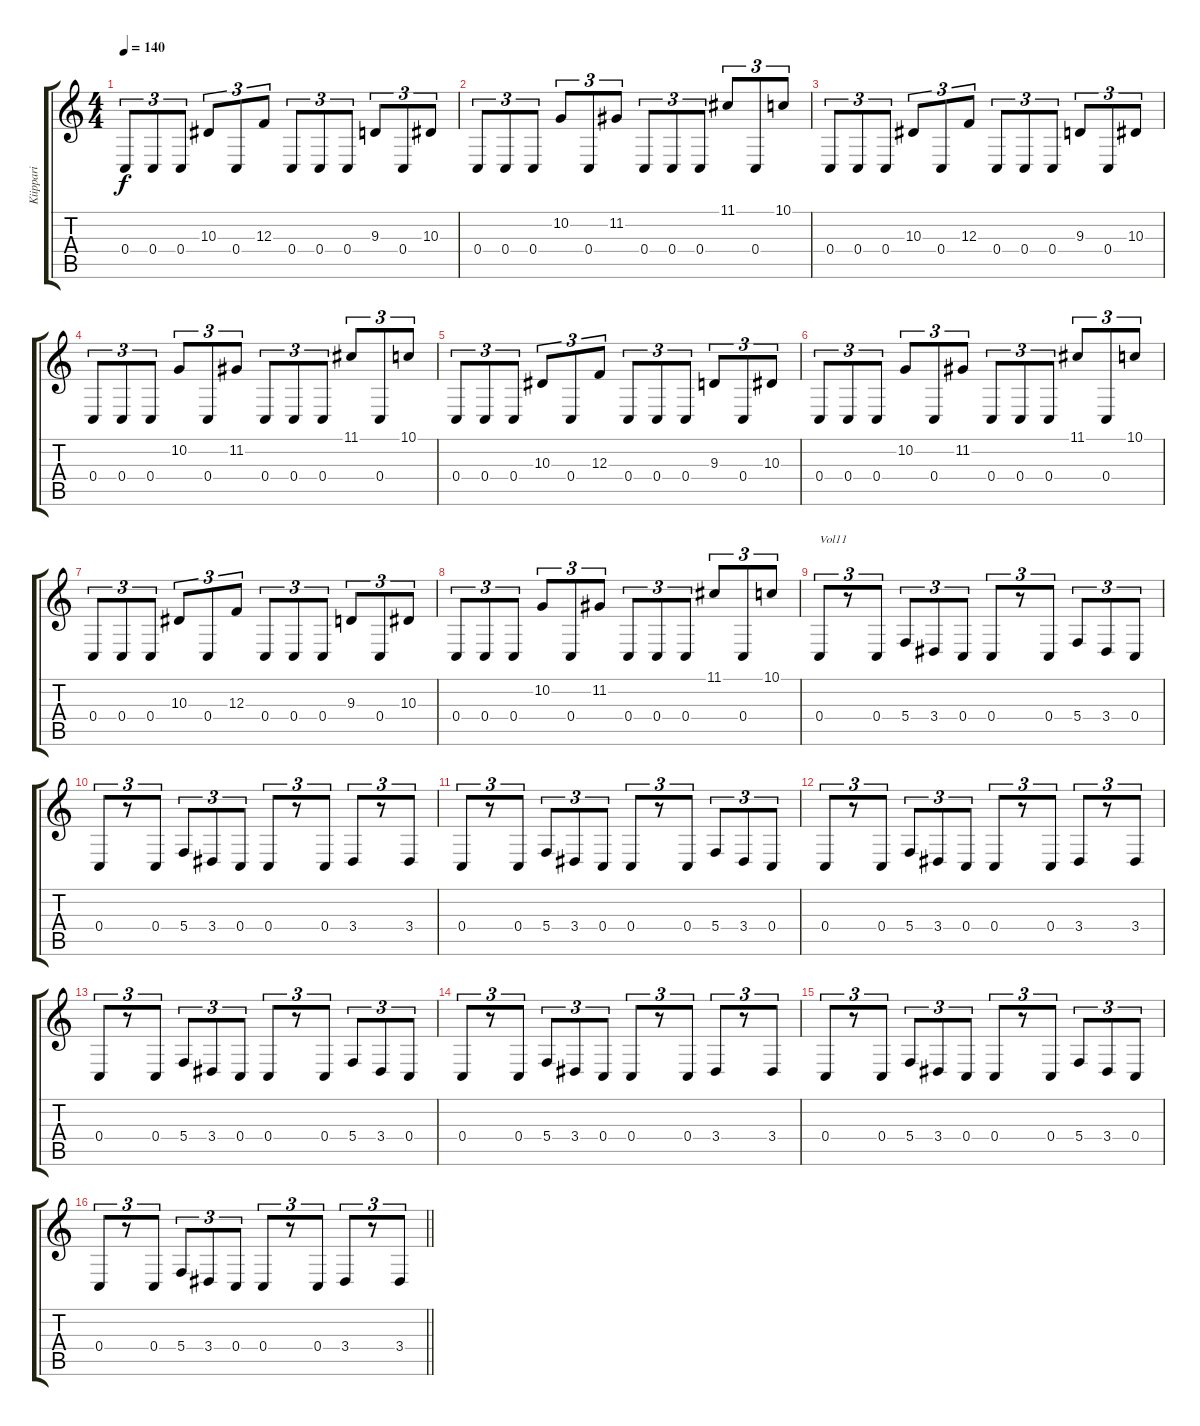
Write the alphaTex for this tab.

\track ("Kiippari" "Kiippari") {instrument lead5charang}
\staff {score tabs}
\tuning (D4 A3 F3 C3 G2 C2) {hide}
\ts (4 4)
\tempo 140
\clef g2
\ks c
0.4.8{tu (3 2) dy f} 0.4.8{tu (3 2)} 0.4.8{tu (3 2)} 10.3.8{tu (3 2)} 0.4.8{tu (3 2)} 12.3.8{tu (3 2)} 0.4.8{tu (3 2)} 0.4.8{tu (3 2)} 0.4.8{tu (3 2)} 9.3.8{tu (3 2)} 0.4.8{tu (3 2)} 10.3.8{tu (3 2)} |
0.4.8{tu (3 2)} 0.4.8{tu (3 2)} 0.4.8{tu (3 2)} 10.2.8{tu (3 2)} 0.4.8{tu (3 2)} 11.2.8{tu (3 2)} 0.4.8{tu (3 2)} 0.4.8{tu (3 2)} 0.4.8{tu (3 2)} 11.1.8{tu (3 2)} 0.4.8{tu (3 2)} 10.1.8{tu (3 2)} |
0.4.8{tu (3 2)} 0.4.8{tu (3 2)} 0.4.8{tu (3 2)} 10.3.8{tu (3 2)} 0.4.8{tu (3 2)} 12.3.8{tu (3 2)} 0.4.8{tu (3 2)} 0.4.8{tu (3 2)} 0.4.8{tu (3 2)} 9.3.8{tu (3 2)} 0.4.8{tu (3 2)} 10.3.8{tu (3 2)} |
0.4.8{tu (3 2)} 0.4.8{tu (3 2)} 0.4.8{tu (3 2)} 10.2.8{tu (3 2)} 0.4.8{tu (3 2)} 11.2.8{tu (3 2)} 0.4.8{tu (3 2)} 0.4.8{tu (3 2)} 0.4.8{tu (3 2)} 11.1.8{tu (3 2)} 0.4.8{tu (3 2)} 10.1.8{tu (3 2)} |
0.4.8{tu (3 2)} 0.4.8{tu (3 2)} 0.4.8{tu (3 2)} 10.3.8{tu (3 2)} 0.4.8{tu (3 2)} 12.3.8{tu (3 2)} 0.4.8{tu (3 2)} 0.4.8{tu (3 2)} 0.4.8{tu (3 2)} 9.3.8{tu (3 2)} 0.4.8{tu (3 2)} 10.3.8{tu (3 2)} |
0.4.8{tu (3 2)} 0.4.8{tu (3 2)} 0.4.8{tu (3 2)} 10.2.8{tu (3 2)} 0.4.8{tu (3 2)} 11.2.8{tu (3 2)} 0.4.8{tu (3 2)} 0.4.8{tu (3 2)} 0.4.8{tu (3 2)} 11.1.8{tu (3 2)} 0.4.8{tu (3 2)} 10.1.8{tu (3 2)} |
0.4.8{tu (3 2)} 0.4.8{tu (3 2)} 0.4.8{tu (3 2)} 10.3.8{tu (3 2)} 0.4.8{tu (3 2)} 12.3.8{tu (3 2)} 0.4.8{tu (3 2)} 0.4.8{tu (3 2)} 0.4.8{tu (3 2)} 9.3.8{tu (3 2)} 0.4.8{tu (3 2)} 10.3.8{tu (3 2)} |
0.4.8{tu (3 2)} 0.4.8{tu (3 2)} 0.4.8{tu (3 2)} 10.2.8{tu (3 2)} 0.4.8{tu (3 2)} 11.2.8{tu (3 2)} 0.4.8{tu (3 2)} 0.4.8{tu (3 2)} 0.4.8{tu (3 2)} 11.1.8{tu (3 2)} 0.4.8{tu (3 2)} 10.1.8{tu (3 2)} |
0.4.8{tu (3 2) txt "Vol11" volume 11} r.8{tu (3 2)} 0.4.8{tu (3 2)} 5.4.8{tu (3 2)} 3.4.8{tu (3 2)} 0.4.8{tu (3 2)} 0.4.8{tu (3 2)} r.8{tu (3 2)} 0.4.8{tu (3 2)} 5.4.8{tu (3 2)} 3.4.8{tu (3 2)} 0.4.8{tu (3 2)} |
0.4.8{tu (3 2)} r.8{tu (3 2)} 0.4.8{tu (3 2)} 5.4.8{tu (3 2)} 3.4.8{tu (3 2)} 0.4.8{tu (3 2)} 0.4.8{tu (3 2)} r.8{tu (3 2)} 0.4.8{tu (3 2)} 3.4.8{tu (3 2)} r.8{tu (3 2)} 3.4.8{tu (3 2)} |
0.4.8{tu (3 2)} r.8{tu (3 2)} 0.4.8{tu (3 2)} 5.4.8{tu (3 2)} 3.4.8{tu (3 2)} 0.4.8{tu (3 2)} 0.4.8{tu (3 2)} r.8{tu (3 2)} 0.4.8{tu (3 2)} 5.4.8{tu (3 2)} 3.4.8{tu (3 2)} 0.4.8{tu (3 2)} |
0.4.8{tu (3 2)} r.8{tu (3 2)} 0.4.8{tu (3 2)} 5.4.8{tu (3 2)} 3.4.8{tu (3 2)} 0.4.8{tu (3 2)} 0.4.8{tu (3 2)} r.8{tu (3 2)} 0.4.8{tu (3 2)} 3.4.8{tu (3 2)} r.8{tu (3 2)} 3.4.8{tu (3 2)} |
0.4.8{tu (3 2)} r.8{tu (3 2)} 0.4.8{tu (3 2)} 5.4.8{tu (3 2)} 3.4.8{tu (3 2)} 0.4.8{tu (3 2)} 0.4.8{tu (3 2)} r.8{tu (3 2)} 0.4.8{tu (3 2)} 5.4.8{tu (3 2)} 3.4.8{tu (3 2)} 0.4.8{tu (3 2)} |
0.4.8{tu (3 2)} r.8{tu (3 2)} 0.4.8{tu (3 2)} 5.4.8{tu (3 2)} 3.4.8{tu (3 2)} 0.4.8{tu (3 2)} 0.4.8{tu (3 2)} r.8{tu (3 2)} 0.4.8{tu (3 2)} 3.4.8{tu (3 2)} r.8{tu (3 2)} 3.4.8{tu (3 2)} |
0.4.8{tu (3 2)} r.8{tu (3 2)} 0.4.8{tu (3 2)} 5.4.8{tu (3 2)} 3.4.8{tu (3 2)} 0.4.8{tu (3 2)} 0.4.8{tu (3 2)} r.8{tu (3 2)} 0.4.8{tu (3 2)} 5.4.8{tu (3 2)} 3.4.8{tu (3 2)} 0.4.8{tu (3 2)} |
\barLineRight lightlight
0.4.8{tu (3 2)} r.8{tu (3 2)} 0.4.8{tu (3 2)} 5.4.8{tu (3 2)} 3.4.8{tu (3 2)} 0.4.8{tu (3 2)} 0.4.8{tu (3 2)} r.8{tu (3 2)} 0.4.8{tu (3 2)} 3.4.8{tu (3 2)} r.8{tu (3 2)} 3.4.8{tu (3 2)}
